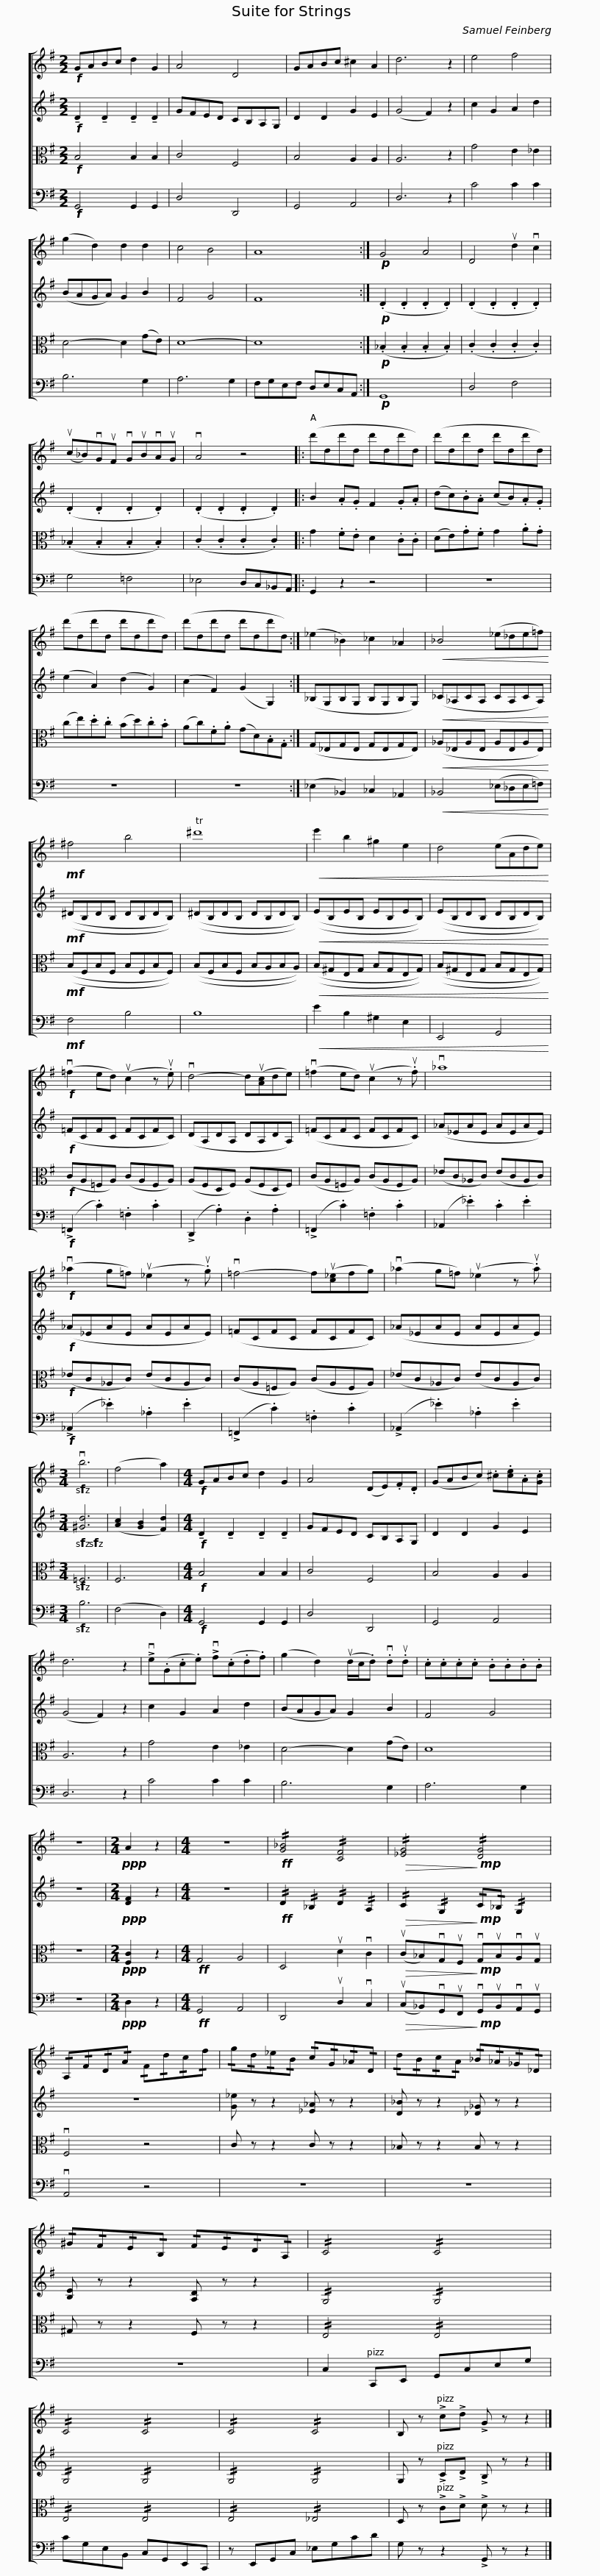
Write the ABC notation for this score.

X:1
%%score [ 1 2 3 4 ]
L:1/8
M:2/2
I:linebreak $
K:G
V:1 treble
V:2 treble
V:3 alto
V:4 bass
V:1
!f! GABc d2 G2 | A4 D4 | GABc ^c2 A2 | d6 z2 | e4 f4 | %5
 (g2 d2) d2 d2 |$ c4 B4 | A8 :|!p! G4 A4 | D4 ud2 vc2 | %10
 (uc_B)vGuF vGuBvAuG | vA4 z4 |:$ (d'dd'd d'dd'd) | (d'dd'd d'dd'd) | (d'dd'd d'dd'd) | %15
 (d'dd'd d'dd'd) :|$ (_e2 _B2) _c2 _A2 |!<(! _B4 (_e_de=f)!<)! |!mf! ^f4 b4 |$ T^d'8 | %20
!<(! e'2 b2 ^g2 e2 | d4 (eAde)!<)! |!f! (v=f2 ed) (uc2 z .ue) |$ vd4- d(u[Ac]de) | (v=f2 ed) (uc2 z .uf) | %25
 v_a8 |!f! (v_a2 g=f) (u_e2 z .ug) |$ v=f4- f(u[c_e]fg) | (v_a2 g=f) (u_e2 z .ua) |[M:3/4]!sfz! vb6 | %30
 (f4 a2) |[M:4/4]!f! GABc d2 G2 |$ A4 (DE).F.D | (GABc) .^c.[ce].A.[Gc] | d6 z2 | %35
 !>!ve(.G.c.e) !>!vf(.c.d.f) | (g2 d2) (ud/c/.d) .vd.ud |$ .c.c.c.c .B.B.B.B | z8 |[M:2/4]!ppp! A2 z2 | %40
[M:4/4] z8 |!ff! !//![G_B]4 !//![CF]4 |!>(! !//![_EG]4!>)!!mp! !//![DG]4 | !/!A,!/!F!/!D!/!A !/!F!/!d!/!c!/!f |$ !/!g!/!d!/!_e!/!B !/!c!/!G!/!_A!/!D | %45
 !/!d!/!B!/!c!/!A !/!_B!/!_A!/!_G!/!_D | !/!^G!/!F!/!E!/!B, !/!F!/!E!/!D!/!A, | !//!C4 !//!C4 |$ !//!C4 !//!C4 | !//!C4 !//!C4 | %50
 B, z !>!c!>!d !>!G z z2 |] %51
V:2
!f! !tenuto!D2 !tenuto!D2 !tenuto!D2 !tenuto!D2 | GFED CB,A,G, | D2 D2 G2 E2 | (G4 F2) z2 | c2 G2 A2 d2 | %5
 (BAGA) G2 B2 |$ F4 G4 | F8 :|!p! (.D2 .D2 .D2 .D2) | (.D2 .D2 .D2 .D2) | %10
 (.D2 .D2 .D2 .D2) | (.D2 .D2 .D2 .D2) |:$ B2 .A.G F2 .G.A | (dc).B.A (cB).A.G | (e2 A2) (d2 G2) | %15
 (c2 F2) (G2 G,2) :|$ (_B,G,B,G, B,G,B,G,) |!<(! (_C_A,CA, CA,CA,)!<)! |!mf! ((^DB,DB, DB,DB,)) |$ ((^DB,DB, DB,DB,)) | %20
!<(! ((EB,EB, EB,EB,)) | ((EB,DB, DB,DB,))!<)! |!f! (=FCFC FCFC) |$ (DA,DA, DA,DA,) | (=FCFC FCFC) | %25
 (_A_EAE AEAE) |!f! (_A_EAE AEAE) |$ (=FCFC FCFC) | (_A_EAE AEAE) |[M:3/4]!sfz!!sfz! [^Gd]6 | %30
 ([Ac]2 [GB]2 [Fd]2) |[M:4/4]!f! !tenuto!D2 !tenuto!D2 !tenuto!D2 !tenuto!D2 |$ GFED CB,A,G, | D2 D2 G2 E2 | (G4 F2) z2 | %35
 c2 G2 A2 d2 | (BAGA) G2 B2 |$ F4 G4 | z8 |[M:2/4]!ppp! [DF]2 z2 | %40
[M:4/4] z8 |!ff! !//!D2 !//!_B,2 !//!D2 !//!A,2 |!>(! !//!C2 !//!G,2!>)!!mp! !/!C!/!_B, !//!G,2 | z8 |$ [G_e] z z2 [_E_A] z z2 | %45
 [D_B] z z2 [_D_G] z z2 | [B,E] z z2 [A,D] z z2 | !//!G,4 !//!G,4 |$ !//!G,4 !//!G,4 | !//!G,4 !//!G,4 | %50
 G, z !>!C!>!D !>!B, z z2 |] %51
V:3
!f! B,4 B,2 B,2 | C4 F,4 | B,4 A,2 A,2 | A,6 z2 | G4 E2 _E2 | %5
 D4- D2 (GE) |$ D8- | D8 :|!p! (._B,2 .B,2 .B,2 .B,2) | (.C2 .C2 .C2 .C2) | %10
 (._B,2 .B,2 .B,2 .B,2) | (.C2 .C2 .C2 .C2) |:$ G2 .F.E D2 .C.C | (DE).G.F G2 .A.G | (ce).d.c (Bd).c.B | %15
 (Ac).F.A (GD).B,.G, :|$ (G,_E,G,E, G,E,G,E,) |!<(! (_A,_E,A,E, A,E,A,E,)!<)! |!mf! ((B,F,B,F, B,F,B,F,)) |$ ((B,F,B,F, B,A,B,A,)) | %20
!<(! ((B,^G,E,G, B,G,E,G,)) | ((B,^G,E,G, B,G,E,G,))!<)! |!f! (CA,=F,A,) (CA,F,A,) |$ (A,F,D,F,) (A,F,D,F,) | (CA,=F,A,) (CA,F,A,) | %25
 (_EC_A,C) (ECA,C) |!f! (_EC_A,C) (ECA,C) |$ (CA,=F,A,) (CA,F,A,) | (_EC_A,C) (ECA,C) |[M:3/4]!sfz! =F,6 | %30
 F,6 |[M:4/4]!f! B,4 B,2 B,2 |$ C4 F,4 | B,4 A,2 A,2 | A,6 z2 | %35
 G4 E2 _E2 | D4- D2 (GE) |$ D8 | z8 |[M:2/4]!ppp! [F,C]2 z2 | %40
[M:4/4]!ff! G,4 A,4 | D,4 uD2 vC2 |!>(! (uC_B,)vG,uF,!>)!!mp! vG,uB,vA,uG, | vF,4 z4 |$ C z z2 C z z2 | %45
 _B, z z2 B, z z2 | ^G, z z2 F, z z2 | !//!E,4 !//!E,4 |$ !//!E,4 !//!E,4 | !//!E,4 !//!_E,4 | %50
 D, z !>!C!>!D !>!D z z2 |] %51
V:4
!f! G,,4 G,,2 G,,2 | D,4 D,,4 | G,,4 A,,4 | D,6 z2 | C4 C2 C2 | %5
 B,6 G,2 |$ A,6 G,2 | F,G,E,F, D,E,C,A,, :|!p! G,,8 | D,4 F,4 | %10
 G,4 =F,4 | _E,4 D,C,_B,,A,, |:$ G,,2 z2 z4 | z8 | z8 | %15
 z8 :|$ (_E,2 _B,,2) _C,2 _A,,2 |!<(! _B,,4 (_E,_D,E,=F,)!<)! |!mf! F,4 B,4 |$ B,8 | %20
!<(! E2 B,2 ^G,2 E,2 | E,,4 G,,4!<)! |!f! (!>!=F,,2 .C2) .=F,2 .C2 |$ (!>!D,,2 .A,2) .D,2 .A,2 | (!>!=F,,2 .C2) .=F,2 .C2 | %25
 (_A,,2 ._E2) .C2 .E2 |!f! (!>!_A,,2 ._E2) ._A,2 .E2 |$ (!>!=F,,2 .C2) .=F,2 .C2 | (!>!_A,,2 ._E2) ._A,2 .E2 |[M:3/4]!sfz! B,6 | %30
 (F,4 D,2) |[M:4/4]!f! G,,4 G,,2 G,,2 |$ D,4 D,,4 | G,,4 A,,4 | D,6 z2 | %35
 C4 C2 C2 | B,6 G,2 |$ A,6 G,2 | z8 |[M:2/4]!ppp! D,2 z2 | %40
[M:4/4]!ff! G,,4 A,,4 | D,,4 uD,2 vC,2 |!>(! (uC,_B,,)vG,,uF,,!>)!!mp! vG,,uB,,vA,,uG,, | vA,,4 z4 |$ z8 | %45
 z8 | z8 | C,2 C,,E,, G,,C,E,G, |$ CG,E,B,, C,G,,E,,C,, | z E,,G,,C, _E,G,CD | %50
 G, z z2 !>!G,, z z2 |] %51
